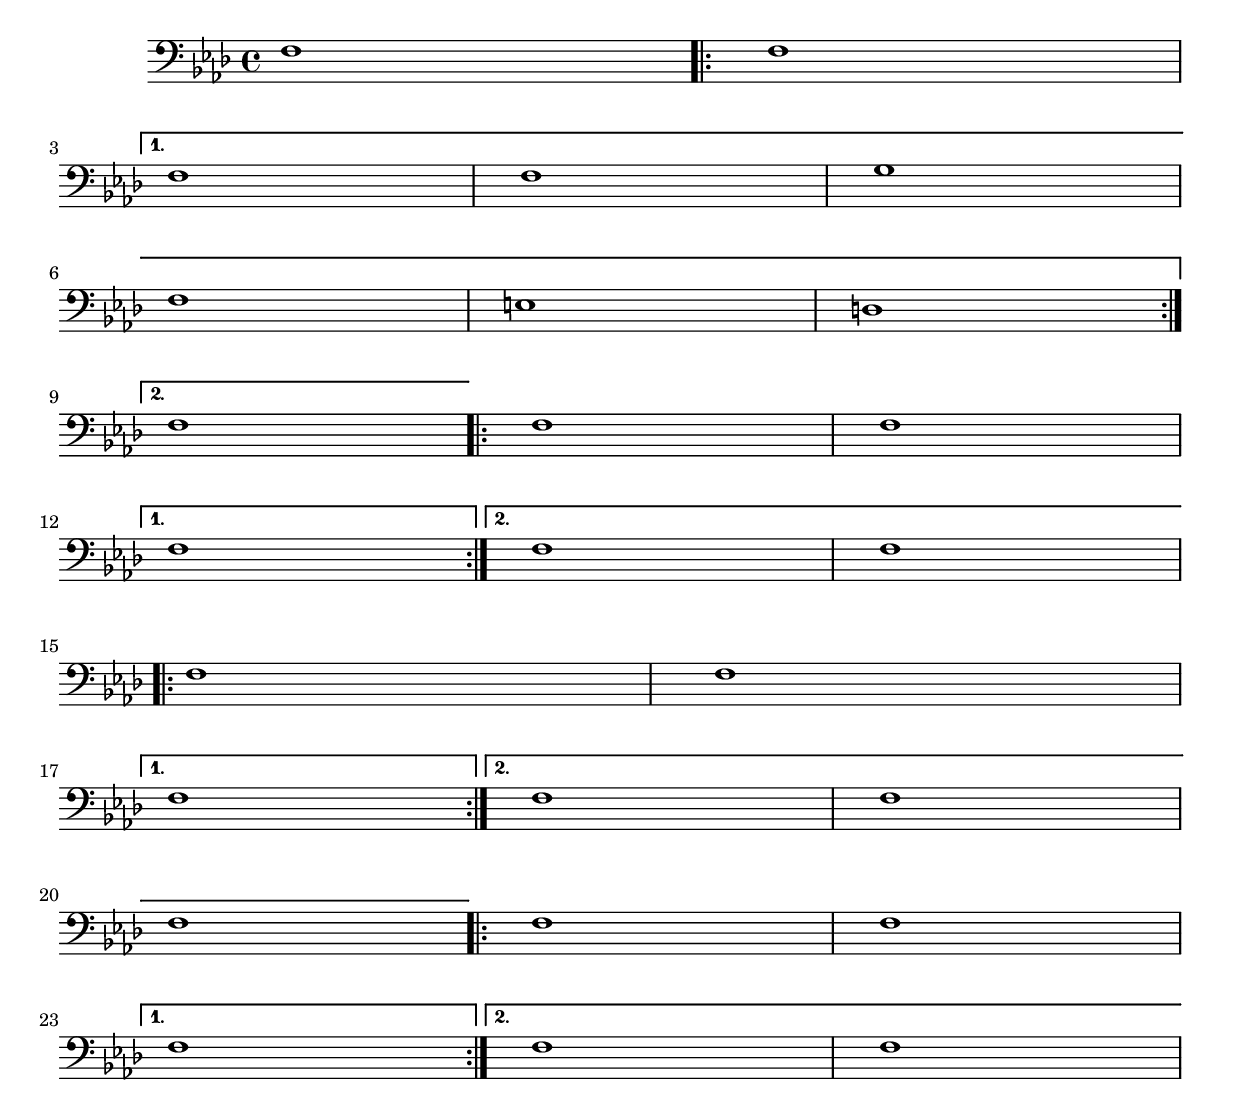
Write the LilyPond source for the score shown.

\version "2.7.13"

\header {
  texidoc ="Broken volta spanners behave correctly at their left edge in all cases."

}

\layout { raggedright =##t }

%{


I recently discovered that although the following patch seemed to fix
the original complaint that it causes other problems (the following
tests were done in 1.3.116.

I have attached a file which has several break-volta interactions.

With the test file and unmodified 1.3.116 I see the following:

Bar 3 - 1st volta spanner centered on first note - prefer it to start
closer to key signature (can live with this)
Bar 6 - 1st volta continuation - perfect
Bar 9 - 2nd volta spanner starts on left edge of key signature - prefer
it to start right of key signature
Bar 12 	1st volta starts between first two slurred notes in measure -
this is not acceptable
Bar 17	like above with hairpin.
Bar 23	like above (I had expected this to be OK)
Bar 20	2nd volta continuation perfect

With the test file and 1.3.116 modified as below I see the following:

Bar 3	Perfect
Bar 6	1st volta continuation starts with staff - oops
Bar 9  	2nd volta starts on papers left margin - OOPS!
Bar 12	Perfect
Bar 17 	Perfect
Bar 20	2nd volta continuation starts with staff - oops
Bar 23	Perfect

%}

voiceB =  {
  \clef bass
  \set Staff.instrument = "Bass"
  \set Staff.instr = "B"
  \key f \minor 
  \time 4/4  
  f1
  \repeat  volta 2
  {
    f1    \break
  }
  \alternative
  {
    { 	
      f1 f g \break   
      f e d  \break   
    }
    {   
      f1      | 
    }
  }
}
voiceC =  {
  \repeat volta 2
  {
    f f 
    \break
  }
  \alternative
  {
    f
    { f f }
  }
}

voiceD =  {
  \repeat volta 2
  {
    f f 
    \break
  }
  \alternative
  {
    {	f
      }
    {	f f \break f 
      }
  }
}
voiceE =  {
  \repeat volta 2
  {
    f f\break
  }
  \alternative
  {
    {	
      f

    }
    {	
      f f 
    }
  }
}

<<


  \new Staff
  {
    \voiceB 
    \voiceC
    \break
    \voiceD
    \voiceE
  }

>>



